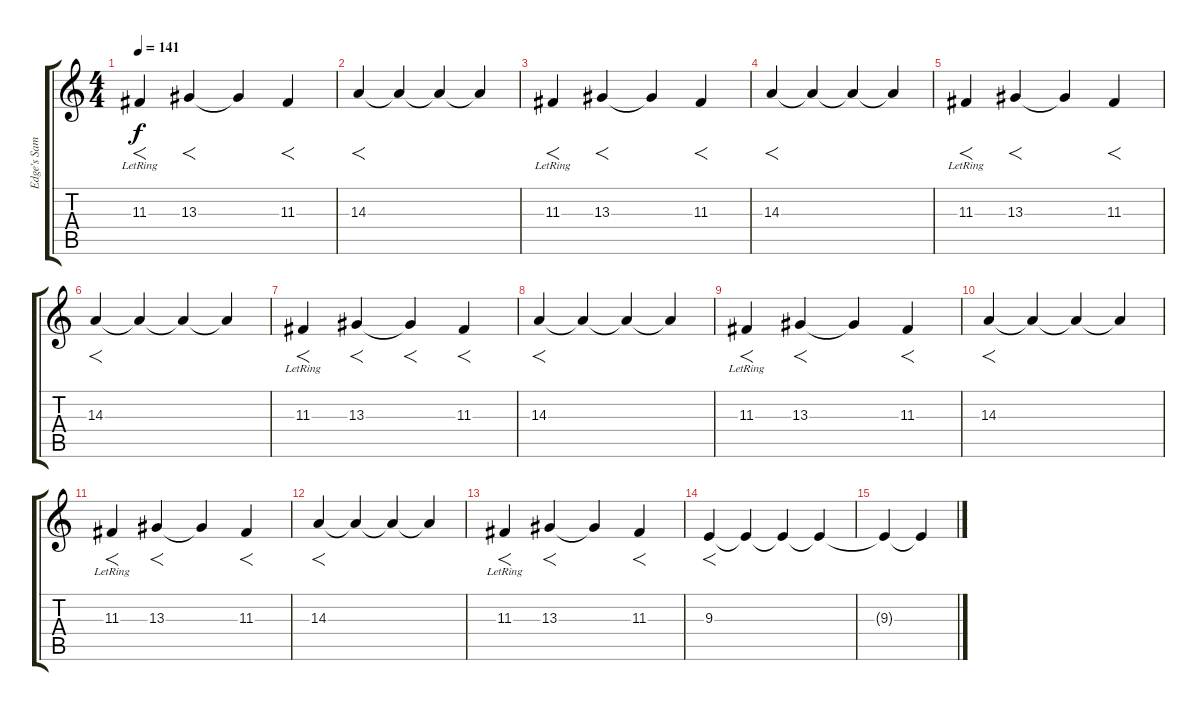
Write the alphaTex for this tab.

\track ("Edge's Sampler III" "Edge's Sam") {instrument synthstrings1}
\staff {score tabs}
\tuning (E4 B3 G3 D3 A2 E2) {hide}
\ts (4 4)
\tempo 141
\clef g2
\ks c
11.3{lr}.4{f dy f} 13.3.4{f} 13.3{t}.4 11.3.4{f} |
14.3.4{f} 14.3{t}.4 14.3{t}.4 14.3{t}.4 |
11.3{lr}.4{f} 13.3.4{f} 13.3{t}.4 11.3.4{f} |
14.3.4{f} 14.3{t}.4 14.3{t}.4 14.3{t}.4 |
11.3{lr}.4{f} 13.3.4{f} 13.3{t}.4 11.3.4{f} |
14.3.4{f} 14.3{t}.4 14.3{t}.4 14.3{t}.4 |
11.3{lr}.4{f} 13.3.4{f} 13.3{t}.4{f} 11.3.4{f} |
14.3.4{f} 14.3{t}.4 14.3{t}.4 14.3{t}.4 |
11.3{lr}.4{f} 13.3.4{f} 13.3{t}.4 11.3.4{f} |
14.3.4{f} 14.3{t}.4 14.3{t}.4 14.3{t}.4 |
11.3{lr}.4{f} 13.3.4{f} 13.3{t}.4 11.3.4{f} |
14.3.4{f} 14.3{t}.4 14.3{t}.4 14.3{t}.4 |
11.3{lr}.4{f} 13.3.4{f} 13.3{t}.4 11.3.4{f} |
9.3.4{f} 9.3{t}.4 9.3{t}.4 9.3{t}.4 |
9.3{t}.4 9.3{t}.4
